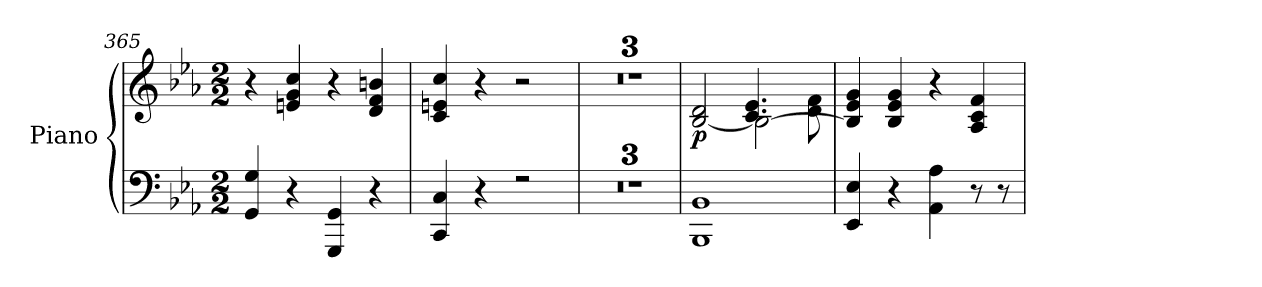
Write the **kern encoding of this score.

**kern	**kern	**dynam
*part1	*part1	*part1
*staff2	*staff1	*staff1/2
*I"Piano	*	*
*I'Pno	*	*
*clefF4	*clefG2	*
*k[b-e-a-]	*k[b-e-a-]	*
*M2/2	*M2/2	*
=365	=365	=365
4GG/ 4G/	4r	.
4r	4en/ 4g/ 4cc/	.
4GGG/ 4GG/	4r	.
4r	4d/ 4f/ 4bn/	.
=366	=366	=366
4CC/ 4C/	4c/ 4en/ 4cc/	.
4r	4r	.
2rF	2r	.
=367	=367	=367
1r	1r	.
=368	=368	=368
1r	1r	.
!!LO:LB:g=z
=369	=369	=369
1r	1r	.
=370	=370	=370
*^	*^	*
!	!	!	!	!LO:DY:b
1BB-	1BBB-	[2B-/ 2d/	2ryy	p
.	.	2B-\_	4.c/ 4.e-/	.
.	.	.	8d\ 8f\	.
*v	*v	*	*	*
*	*v	*v	*
=371	=371	=371
4EE-/ 4E-/	4B-/] 4e-/ 4g/	.
4r	4B-/ 4e-/ 4g/	.
4AA-\ 4A-\	4r	.
8r	4A-/ 4c/ 4f/	.
8r	.	.
=	=	=
*-	*-	*-
